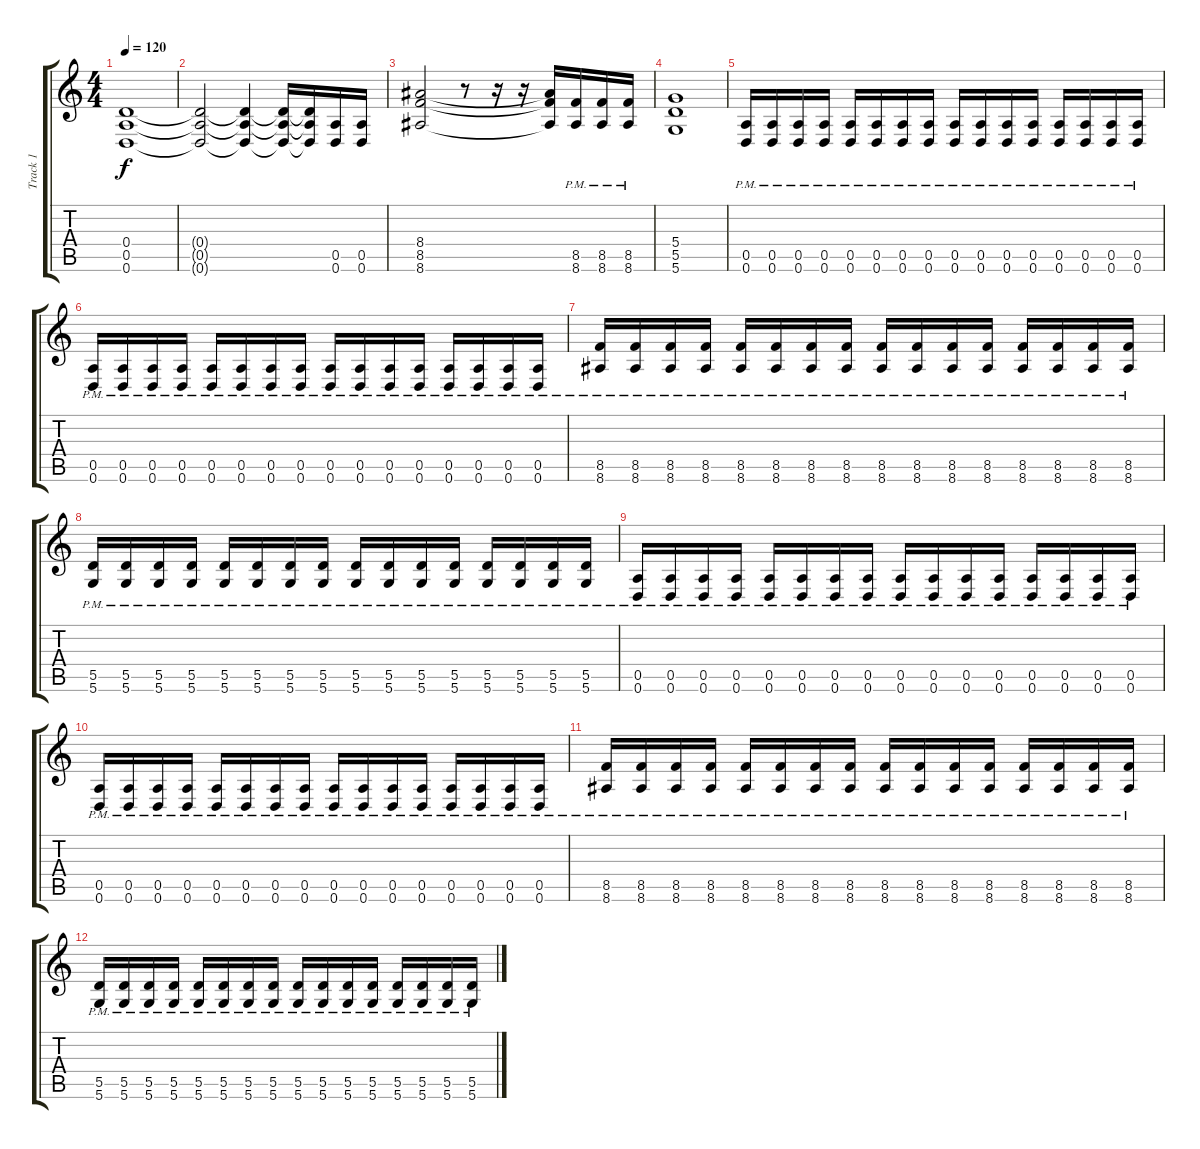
\track ("Track 1" "Track 1") {instrument overdrivenguitar}
\staff {score tabs}
\tuning (E4 B3 G3 D3 A2 D2) {hide}
\ts (4 4)
\tempo 120
\clef g2
\ks c
(0.4 0.5 0.6).1{dy f} |
(0.4{t} 0.5{t} 0.6{t}).2 (0.4{t} 0.5{t} 0.6{t}).4 (0.4{t} 0.5{t} 0.6{t}).16 (0.4{t} 0.5{t} 0.6{t}).16 (0.5 0.6).16 (0.5 0.6).16 |
(8.4 8.5 8.6).2 r.8 r.16 r.16 (8.4{t} 8.5{t} 8.6{t}).16 (8.5 8.6{pm}).16 (8.5 8.6{pm}).16 (8.5 8.6{pm}).16 |
(5.4 5.5 5.6).1 |
(0.5 0.6{pm}).16 (0.5 0.6{pm}).16 (0.5 0.6{pm}).16 (0.5 0.6{pm}).16 (0.5 0.6{pm}).16 (0.5 0.6{pm}).16 (0.5 0.6{pm}).16 (0.5 0.6{pm}).16 (0.5 0.6{pm}).16 (0.5 0.6{pm}).16 (0.5 0.6{pm}).16 (0.5 0.6{pm}).16 (0.5 0.6{pm}).16 (0.5 0.6{pm}).16 (0.5 0.6{pm}).16 (0.5 0.6{pm}).16 |
(0.5 0.6{pm}).16 (0.5 0.6{pm}).16 (0.5 0.6{pm}).16 (0.5 0.6{pm}).16 (0.5 0.6{pm}).16 (0.5 0.6{pm}).16 (0.5 0.6{pm}).16 (0.5 0.6{pm}).16 (0.5 0.6{pm}).16 (0.5 0.6{pm}).16 (0.5 0.6{pm}).16 (0.5 0.6{pm}).16 (0.5 0.6{pm}).16 (0.5 0.6{pm}).16 (0.5 0.6{pm}).16 (0.5 0.6{pm}).16 |
(8.5 8.6{pm}).16 (8.5 8.6{pm}).16 (8.5 8.6{pm}).16 (8.5 8.6{pm}).16 (8.5 8.6{pm}).16 (8.5 8.6{pm}).16 (8.5 8.6{pm}).16 (8.5 8.6{pm}).16 (8.5 8.6{pm}).16 (8.5 8.6{pm}).16 (8.5 8.6{pm}).16 (8.5 8.6{pm}).16 (8.5 8.6{pm}).16 (8.5 8.6{pm}).16 (8.5 8.6{pm}).16 (8.5 8.6{pm}).16 |
(5.5 5.6{pm}).16 (5.5 5.6{pm}).16 (5.5 5.6{pm}).16 (5.5 5.6{pm}).16 (5.5 5.6{pm}).16 (5.5 5.6{pm}).16 (5.5 5.6{pm}).16 (5.5 5.6{pm}).16 (5.5 5.6{pm}).16 (5.5 5.6{pm}).16 (5.5 5.6{pm}).16 (5.5 5.6{pm}).16 (5.5 5.6{pm}).16 (5.5 5.6{pm}).16 (5.5 5.6{pm}).16 (5.5 5.6{pm}).16 |
(0.5 0.6{pm}).16 (0.5 0.6{pm}).16 (0.5 0.6{pm}).16 (0.5 0.6{pm}).16 (0.5 0.6{pm}).16 (0.5 0.6{pm}).16 (0.5 0.6{pm}).16 (0.5 0.6{pm}).16 (0.5 0.6{pm}).16 (0.5 0.6{pm}).16 (0.5 0.6{pm}).16 (0.5 0.6{pm}).16 (0.5 0.6{pm}).16 (0.5 0.6{pm}).16 (0.5 0.6{pm}).16 (0.5 0.6{pm}).16 |
(0.5 0.6{pm}).16 (0.5 0.6{pm}).16 (0.5 0.6{pm}).16 (0.5 0.6{pm}).16 (0.5 0.6{pm}).16 (0.5 0.6{pm}).16 (0.5 0.6{pm}).16 (0.5 0.6{pm}).16 (0.5 0.6{pm}).16 (0.5 0.6{pm}).16 (0.5 0.6{pm}).16 (0.5 0.6{pm}).16 (0.5 0.6{pm}).16 (0.5 0.6{pm}).16 (0.5 0.6{pm}).16 (0.5 0.6{pm}).16 |
(8.5 8.6{pm}).16 (8.5 8.6{pm}).16 (8.5 8.6{pm}).16 (8.5 8.6{pm}).16 (8.5 8.6{pm}).16 (8.5 8.6{pm}).16 (8.5 8.6{pm}).16 (8.5 8.6{pm}).16 (8.5 8.6{pm}).16 (8.5 8.6{pm}).16 (8.5 8.6{pm}).16 (8.5 8.6{pm}).16 (8.5 8.6{pm}).16 (8.5 8.6{pm}).16 (8.5 8.6{pm}).16 (8.5 8.6{pm}).16 |
(5.5 5.6{pm}).16 (5.5 5.6{pm}).16 (5.5 5.6{pm}).16 (5.5 5.6{pm}).16 (5.5 5.6{pm}).16 (5.5 5.6{pm}).16 (5.5 5.6{pm}).16 (5.5 5.6{pm}).16 (5.5 5.6{pm}).16 (5.5 5.6{pm}).16 (5.5 5.6{pm}).16 (5.5 5.6{pm}).16 (5.5 5.6{pm}).16 (5.5 5.6{pm}).16 (5.5 5.6{pm}).16 (5.5 5.6{pm}).16
